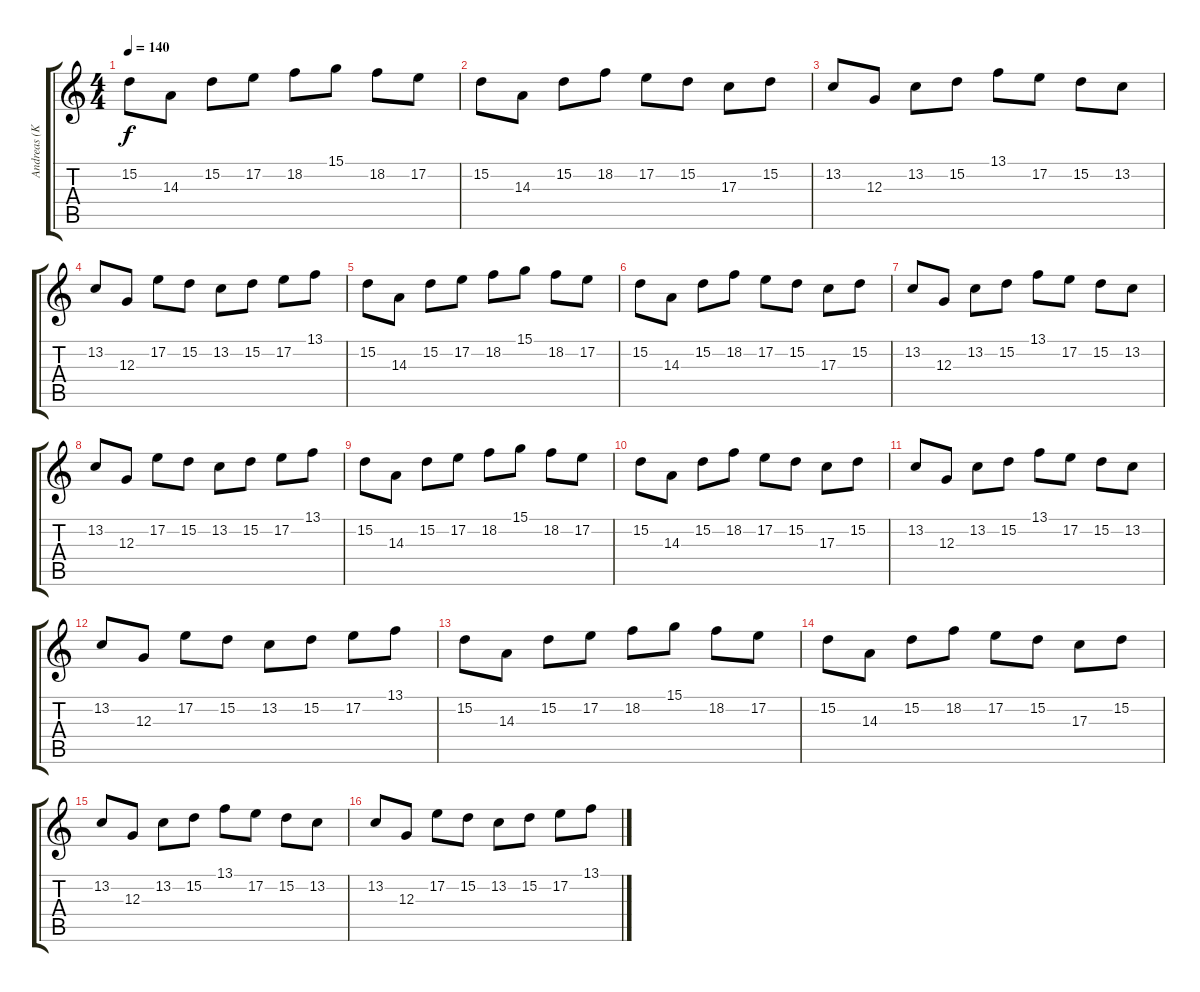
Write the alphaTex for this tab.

\track ("Andreas (Keyboard)" "Andreas (K") {instrument tremolostrings}
\staff {score tabs}
\tuning (E4 B3 G3 D3 A2 E2) {hide}
\ts (4 4)
\tempo 140
\clef g2
\ks c
15.2.8{dy f} 14.3.8 15.2.8 17.2.8 18.2.8 15.1.8 18.2.8 17.2.8 |
15.2.8 14.3.8 15.2.8 18.2.8 17.2.8 15.2.8 17.3.8 15.2.8 |
13.2.8 12.3.8 13.2.8 15.2.8 13.1.8 17.2.8 15.2.8 13.2.8 |
13.2.8 12.3.8 17.2.8 15.2.8 13.2.8 15.2.8 17.2.8 13.1.8 |
15.2.8 14.3.8 15.2.8 17.2.8 18.2.8 15.1.8 18.2.8 17.2.8 |
15.2.8 14.3.8 15.2.8 18.2.8 17.2.8 15.2.8 17.3.8 15.2.8 |
13.2.8 12.3.8 13.2.8 15.2.8 13.1.8 17.2.8 15.2.8 13.2.8 |
13.2.8 12.3.8 17.2.8 15.2.8 13.2.8 15.2.8 17.2.8 13.1.8 |
15.2.8 14.3.8 15.2.8 17.2.8 18.2.8 15.1.8 18.2.8 17.2.8 |
15.2.8 14.3.8 15.2.8 18.2.8 17.2.8 15.2.8 17.3.8 15.2.8 |
13.2.8 12.3.8 13.2.8 15.2.8 13.1.8 17.2.8 15.2.8 13.2.8 |
13.2.8 12.3.8 17.2.8 15.2.8 13.2.8 15.2.8 17.2.8 13.1.8 |
15.2.8 14.3.8 15.2.8 17.2.8 18.2.8 15.1.8 18.2.8 17.2.8 |
15.2.8 14.3.8 15.2.8 18.2.8 17.2.8 15.2.8 17.3.8 15.2.8 |
13.2.8 12.3.8 13.2.8 15.2.8 13.1.8 17.2.8 15.2.8 13.2.8 |
13.2.8 12.3.8 17.2.8 15.2.8 13.2.8 15.2.8 17.2.8 13.1.8
